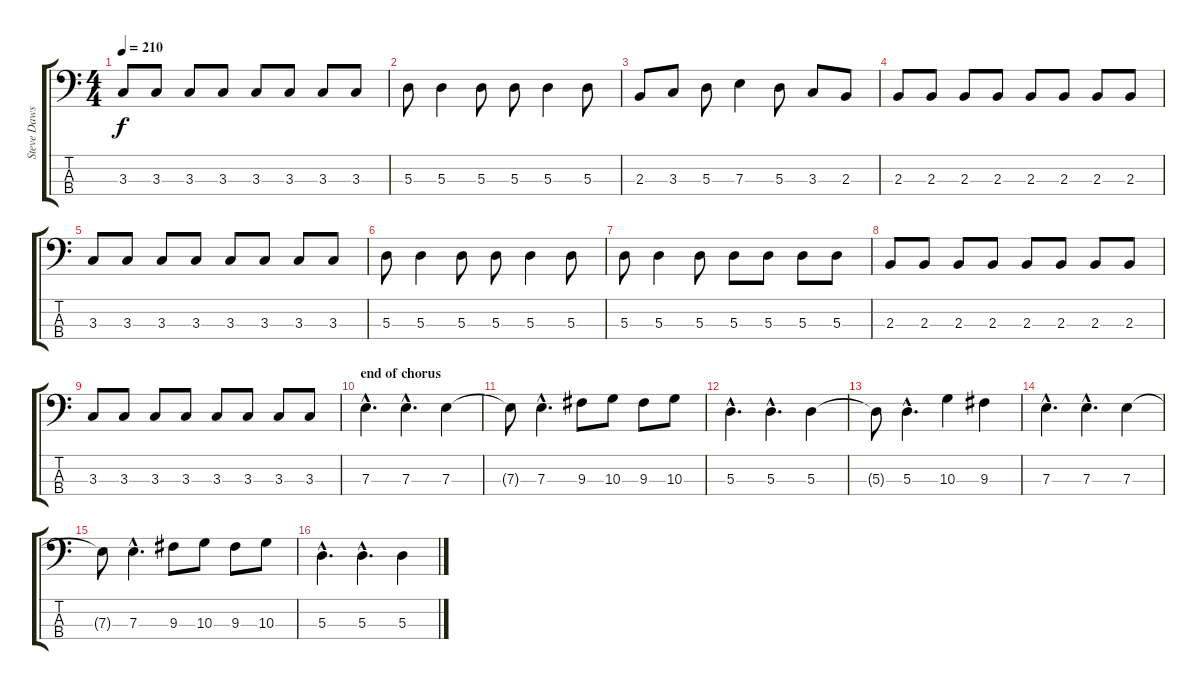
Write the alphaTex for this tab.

\track ("Steve Dawson" "Steve Daws") {instrument electricbassfinger}
\staff {score tabs}
\tuning (G2 D2 A1 E1) {hide}
\ts (4 4)
\tempo 210
\clef f4
\ks c
3.3.8{dy f} 3.3.8 3.3.8 3.3.8 3.3.8 3.3.8 3.3.8 3.3.8 |
5.3.8 5.3.4 5.3.8 5.3.8 5.3.4 5.3.8 |
2.3.8 3.3.8 5.3.8 7.3.4 5.3.8 3.3.8 2.3.8 |
2.3.8 2.3.8 2.3.8 2.3.8 2.3.8 2.3.8 2.3.8 2.3.8 |
3.3.8 3.3.8 3.3.8 3.3.8 3.3.8 3.3.8 3.3.8 3.3.8 |
5.3.8 5.3.4 5.3.8 5.3.8 5.3.4 5.3.8 |
5.3.8 5.3.4 5.3.8 5.3.8 5.3.8 5.3.8 5.3.8 |
2.3.8 2.3.8 2.3.8 2.3.8 2.3.8 2.3.8 2.3.8 2.3.8 |
3.3.8 3.3.8 3.3.8 3.3.8 3.3.8 3.3.8 3.3.8 3.3.8 |
\section ("" "end of chorus")
7.3{hac}.4{d} 7.3{hac}.4{d} 7.3.4 |
7.3{t}.8 7.3{hac}.4{d} 9.3.8 10.3.8 9.3.8 10.3.8 |
5.3{hac}.4{d} 5.3{hac}.4{d} 5.3.4 |
5.3{t}.8 5.3{hac}.4{d} 10.3.4 9.3.4 |
7.3{hac}.4{d} 7.3{hac}.4{d} 7.3.4 |
7.3{t}.8 7.3{hac}.4{d} 9.3.8 10.3.8 9.3.8 10.3.8 |
5.3{hac}.4{d} 5.3{hac}.4{d} 5.3.4
